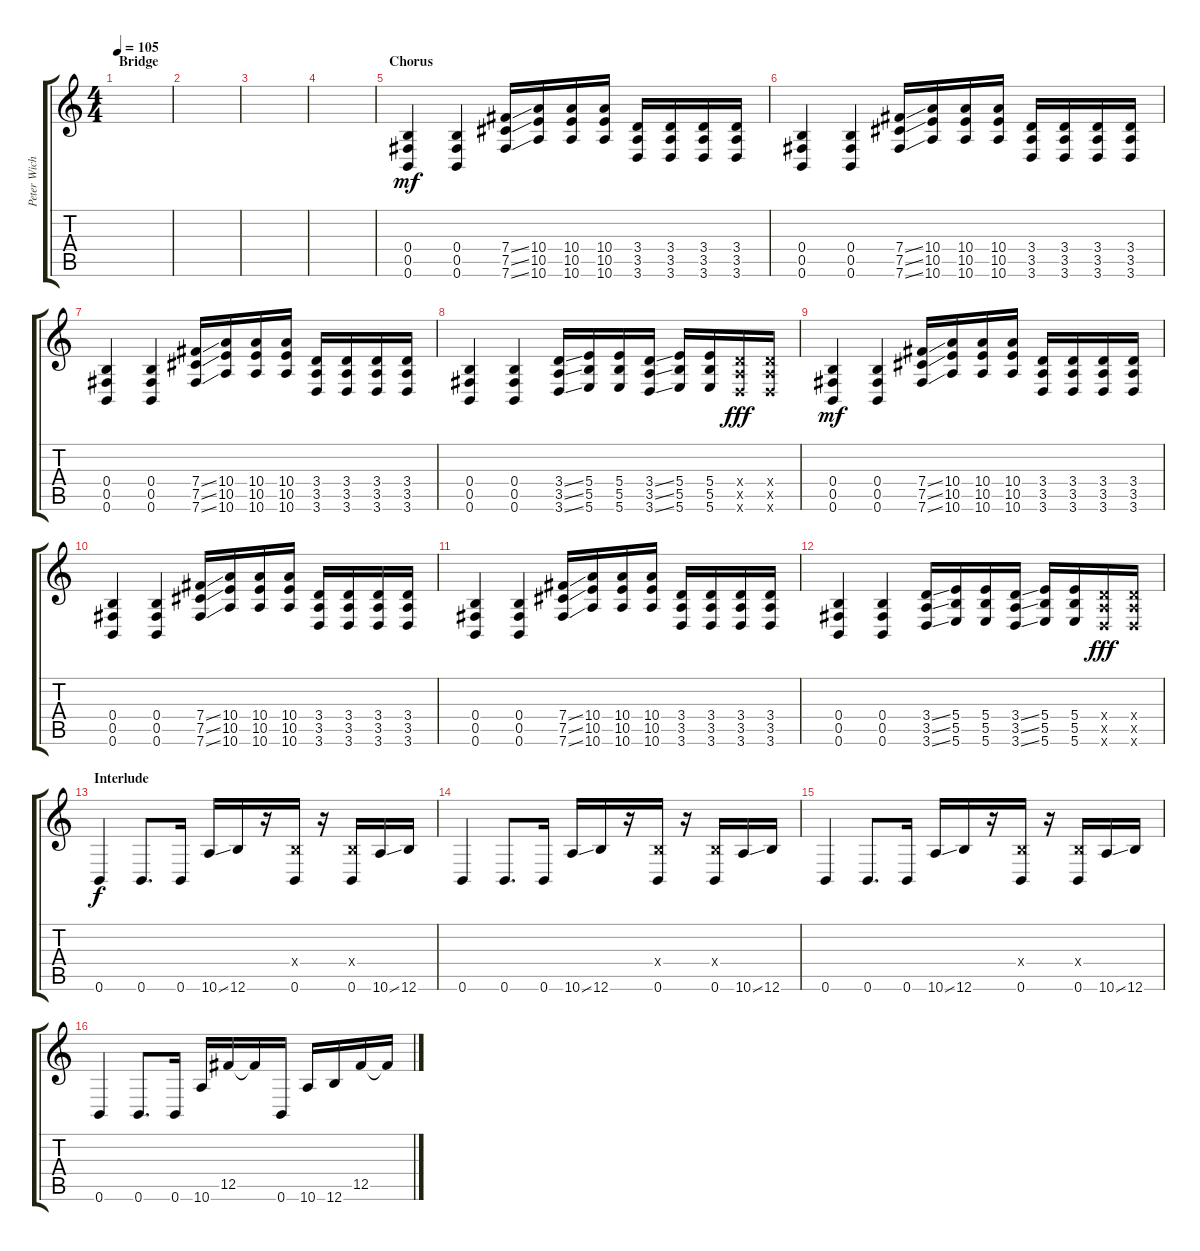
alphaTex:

\track ("Peter Wichers" "Peter Wich") {instrument distortionguitar}
\staff {score tabs}
\tuning (Db4 Ab3 E3 B2 Gb2 B1) {hide}
\ts (4 4)
\section ("" "Bridge")
\tempo 105
\clef g2
\ks c
|
|
|
|
\section ("" "Chorus")
(0.4 0.5 0.6).4{dy mf} (0.4 0.5 0.6).4 (7.4{ss} 7.5{ss} 7.6{ss}).16 (10.4 10.5 10.6).16 (10.4 10.5 10.6).16 (10.4 10.5 10.6).16 (3.4 3.5 3.6).16 (3.4 3.5 3.6).16 (3.4 3.5 3.6).16 (3.4 3.5 3.6).16 |
(0.4 0.5 0.6).4 (0.4 0.5 0.6).4 (7.4{ss} 7.5{ss} 7.6{ss}).16 (10.4 10.5 10.6).16 (10.4 10.5 10.6).16 (10.4 10.5 10.6).16 (3.4 3.5 3.6).16 (3.4 3.5 3.6).16 (3.4 3.5 3.6).16 (3.4 3.5 3.6).16 |
(0.4 0.5 0.6).4 (0.4 0.5 0.6).4 (7.4{ss} 7.5{ss} 7.6{ss}).16 (10.4 10.5 10.6).16 (10.4 10.5 10.6).16 (10.4 10.5 10.6).16 (3.4 3.5 3.6).16 (3.4 3.5 3.6).16 (3.4 3.5 3.6).16 (3.4 3.5 3.6).16 |
(0.4 0.5 0.6).4 (0.4 0.5 0.6).4 (3.4{ss} 3.5{ss} 3.6{ss}).16 (5.4 5.5 5.6).16 (5.4 5.5 5.6).16 (3.4{ss} 3.5{ss} 3.6{ss}).16 (5.4 5.5 5.6).16 (5.4 5.5 5.6).16 (3.4{x} 3.5{x} 3.6{x}).16{dy fff} (3.4{x} 3.5{x} 3.6{x}).16 |
(0.4 0.5 0.6).4{dy mf} (0.4 0.5 0.6).4 (7.4{ss} 7.5{ss} 7.6{ss}).16 (10.4 10.5 10.6).16 (10.4 10.5 10.6).16 (10.4 10.5 10.6).16 (3.4 3.5 3.6).16 (3.4 3.5 3.6).16 (3.4 3.5 3.6).16 (3.4 3.5 3.6).16 |
(0.4 0.5 0.6).4 (0.4 0.5 0.6).4 (7.4{ss} 7.5{ss} 7.6{ss}).16 (10.4 10.5 10.6).16 (10.4 10.5 10.6).16 (10.4 10.5 10.6).16 (3.4 3.5 3.6).16 (3.4 3.5 3.6).16 (3.4 3.5 3.6).16 (3.4 3.5 3.6).16 |
(0.4 0.5 0.6).4 (0.4 0.5 0.6).4 (7.4{ss} 7.5{ss} 7.6{ss}).16 (10.4 10.5 10.6).16 (10.4 10.5 10.6).16 (10.4 10.5 10.6).16 (3.4 3.5 3.6).16 (3.4 3.5 3.6).16 (3.4 3.5 3.6).16 (3.4 3.5 3.6).16 |
(0.4 0.5 0.6).4 (0.4 0.5 0.6).4 (3.4{ss} 3.5{ss} 3.6{ss}).16 (5.4 5.5 5.6).16 (5.4 5.5 5.6).16 (3.4{ss} 3.5{ss} 3.6{ss}).16 (5.4 5.5 5.6).16 (5.4 5.5 5.6).16 (3.4{x} 3.5{x} 3.6{x}).16{dy fff} (3.4{x} 3.5{x} 3.6{x}).16 |
\section ("" "Interlude ")
0.6.4{dy f} 0.6.8{d} 0.6.16 10.6{ss}.16 12.6.16 r.16 (0.4{x} 0.6).16 r.16 (0.4{x} 0.6).16 10.6{ss}.16 12.6.16 |
0.6.4 0.6.8{d} 0.6.16 10.6{ss}.16 12.6.16 r.16 (0.4{x} 0.6).16 r.16 (0.4{x} 0.6).16 10.6{ss}.16 12.6.16 |
0.6.4 0.6.8{d} 0.6.16 10.6{ss}.16 12.6.16 r.16 (0.4{x} 0.6).16 r.16 (0.4{x} 0.6).16 10.6{ss}.16 12.6.16 |
0.6.4 0.6.8{d} 0.6.16 10.6.16 12.5.16 12.5{t}.16 0.6.16 10.6.16 12.6.16 12.5.16 12.5{t}.16
